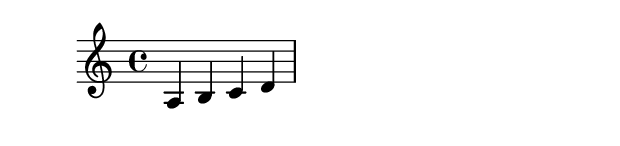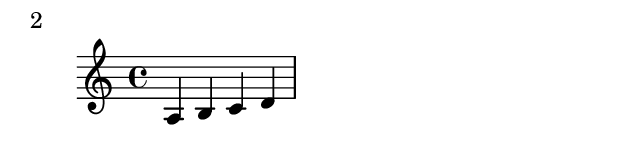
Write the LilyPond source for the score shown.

\version "2.11.19"

\header {
  texidoc = "Page breaks work when they are placed at the end of a score."
}

#(set-default-paper-size "a6")
\book {
  \score {
    {a b c' d' \pageBreak}
  }
  \score {
    {a b c' d'}
  }
}
